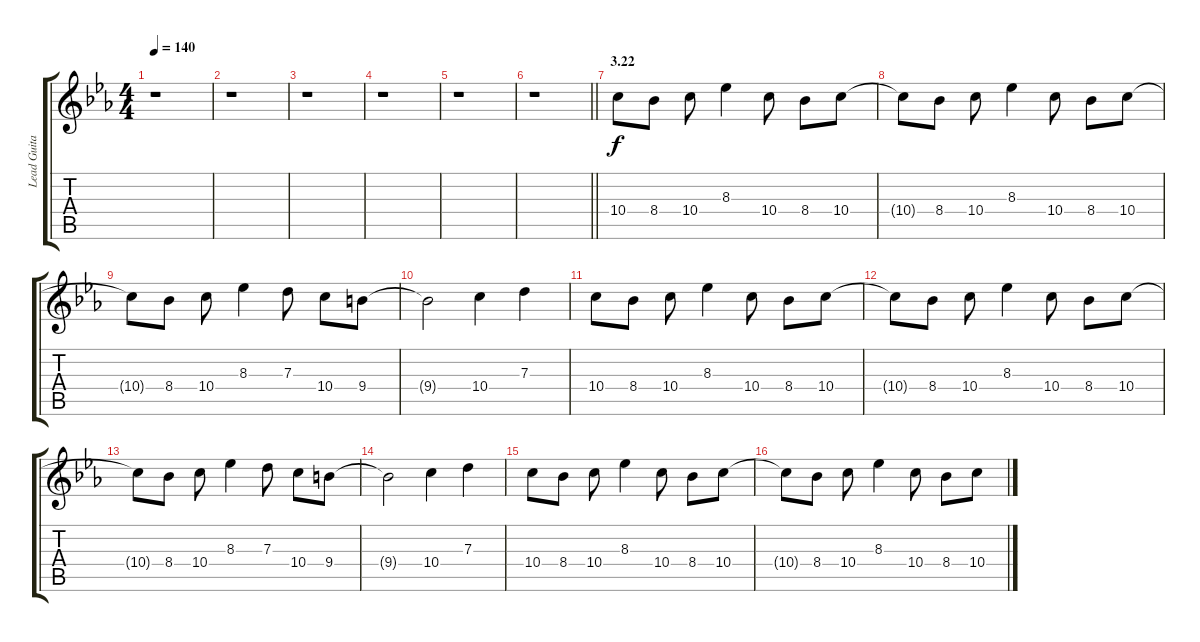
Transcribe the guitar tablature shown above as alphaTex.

\track ("Lead Guitar" "Lead Guita") {instrument distortionguitar}
\staff {score tabs}
\tuning (E4 B3 G3 D3 A2 E2) {hide}
\ts (4 4)
\tempo 140
\clef g2
\ks cminor
r.1{dy f} |
r.1 |
r.1 |
r.1 |
r.1 |
\barLineRight lightlight
r.1 |
\section ("" "3.22")
10.4.8{volume 13} 8.4.8 10.4.8 8.3.4 10.4.8 8.4.8 10.4.8 |
10.4{t}.8 8.4.8 10.4.8 8.3.4 10.4.8 8.4.8 10.4.8 |
10.4{t}.8 8.4.8 10.4.8 8.3.4 7.3.8 10.4.8 9.4.8 |
9.4{t}.2 10.4.4 7.3.4 |
10.4.8 8.4.8 10.4.8 8.3.4 10.4.8 8.4.8 10.4.8 |
10.4{t}.8 8.4.8 10.4.8 8.3.4 10.4.8 8.4.8 10.4.8 |
10.4{t}.8 8.4.8 10.4.8 8.3.4 7.3.8 10.4.8 9.4.8 |
9.4{t}.2 10.4.4 7.3.4 |
10.4.8 8.4.8 10.4.8 8.3.4 10.4.8 8.4.8 10.4.8 |
10.4{t}.8 8.4.8 10.4.8 8.3.4 10.4.8 8.4.8 10.4.8
